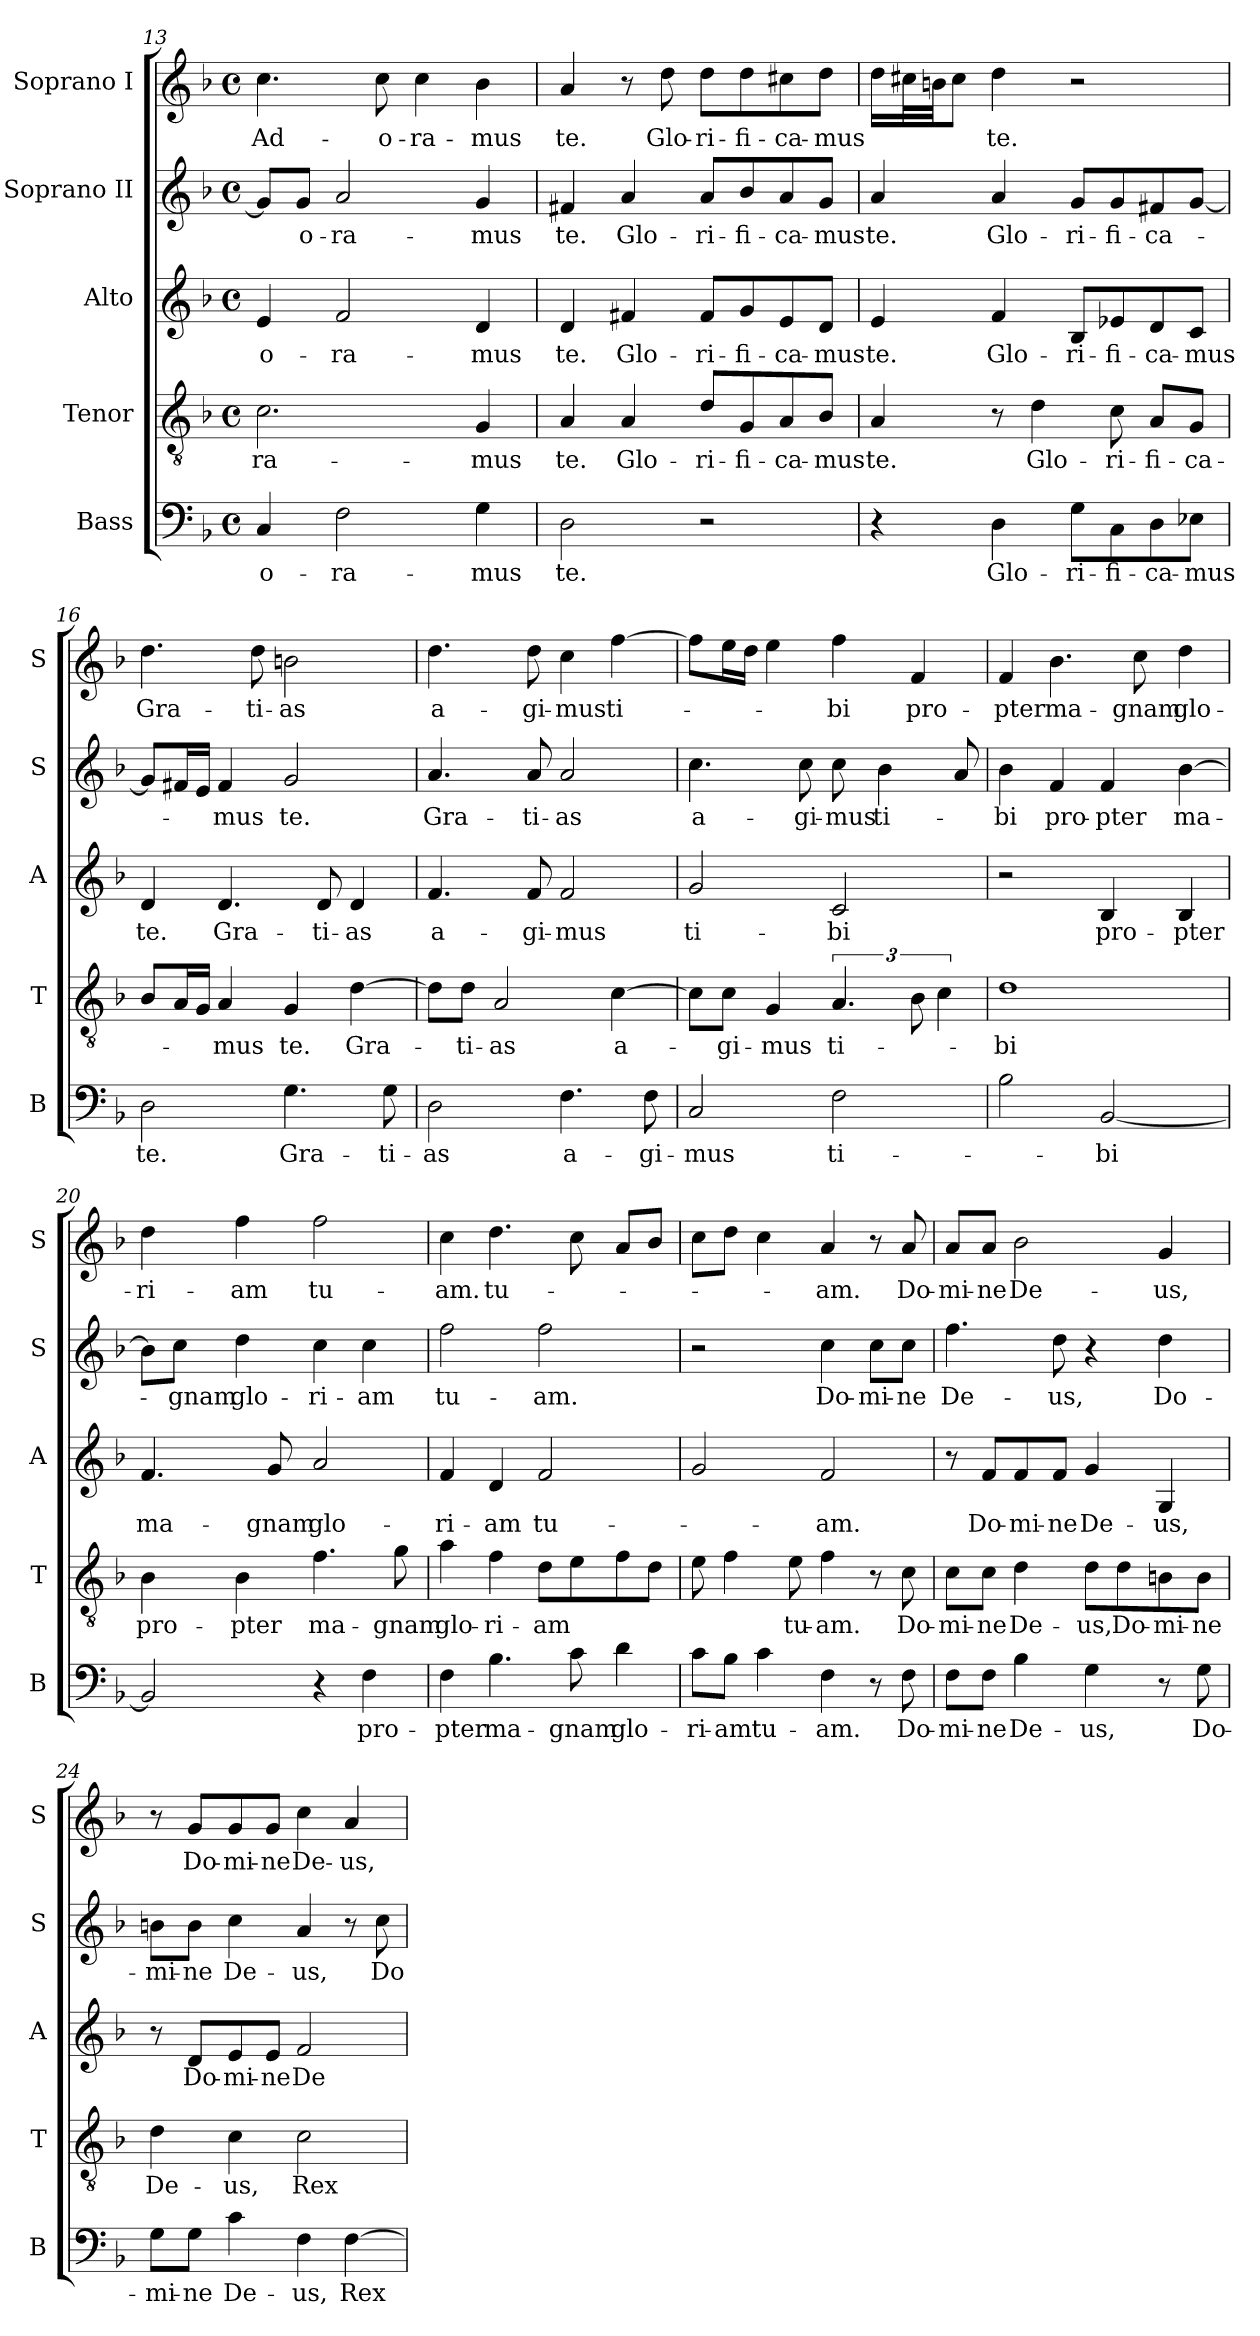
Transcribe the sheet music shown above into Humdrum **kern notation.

**kern	**text	**kern	**text	**kern	**text	**kern	**text	**kern	**text
*part5	*part5	*part4	*part4	*part3	*part3	*part2	*part2	*part1	*part1
*staff5	*staff5	*staff4	*staff4	*staff3	*staff3	*staff2	*staff2	*staff1	*staff1
*I"Bass	*	*I"Tenor	*	*I"Alto	*	*I"Soprano II	*	*I"Soprano I	*
*I'B	*	*I'T	*	*I'A	*	*I'S	*	*I'S	*
*clefF4	*	*clefGv2	*	*clefG2	*	*clefG2	*	*clefG2	*
*k[b-]	*	*k[b-]	*	*k[b-]	*	*k[b-]	*	*k[b-]	*
*F:	*	*F:	*	*F:	*	*F:	*	*F:	*
*M4/4	*	*M4/4	*	*M4/4	*	*M4/4	*	*M4/4	*
*met(c)	*	*met(c)	*	*met(c)	*	*met(c)	*	*met(c)	*
=13	=13	=13	=13	=13	=13	=13	=13	=13	=13
!	!LO:LY:b	!	!LO:LY:b	!	!LO:LY:b	!	!	!	!LO:LY:b
4C/	-o-	2.c\	-ra-	4e/	-o-	8g/L]	.	4.cc\	Ad-
!	!	!	!	!	!	!	!LO:LY:b	!	!
.	.	.	.	.	.	8g/J	-o-	.	.
!	!LO:LY:b	!	!	!	!LO:LY:b	!	!LO:LY:b	!	!
2F\	-ra-	.	.	2f/	-ra-	2a/	-ra-	.	.
!	!	!	!	!	!	!	!	!	!LO:LY:b
.	.	.	.	.	.	.	.	8cc\	-o-
!	!	!	!	!	!	!	!	!	!LO:LY:b
.	.	.	.	.	.	.	.	4cc\	-ra-
!	!LO:LY:b	!	!LO:LY:b	!	!LO:LY:b	!	!LO:LY:b	!	!LO:LY:b
4G\	-mus	4G/	-mus	4d/	-mus	4g/	-mus	4b-\	-mus
!!LO:LB:g=z
=14	=14	=14	=14	=14	=14	=14	=14	=14	=14
!	!LO:LY:b	!	!LO:LY:b	!	!LO:LY:b	!	!LO:LY:b	!	!LO:LY:b
2D\	te.	4A/	te.	4d/	te.	4f#X/	te.	4a/	te.
!	!	!	!LO:LY:b	!	!LO:LY:b	!	!LO:LY:b	!	!
.	.	4A/	Glo-	4f#X/	Glo-	4a/	Glo-	8r	.
!	!	!	!	!	!	!	!	!	!LO:LY:b
.	.	.	.	.	.	.	.	8dd\	Glo-
!	!	!	!LO:LY:b	!	!LO:LY:b	!	!LO:LY:b	!	!LO:LY:b
2r	.	8d/L	-ri-	8f#/L	-ri-	8a/L	-ri-	8dd\L	-ri-
!	!	!	!LO:LY:b	!	!LO:LY:b	!	!LO:LY:b	!	!LO:LY:b
.	.	8G/	-fi-	8g/	-fi-	8b-/	-fi-	8dd\	-fi-
!	!	!	!LO:LY:b	!	!LO:LY:b	!	!LO:LY:b	!	!LO:LY:b
.	.	8A/	-ca-	8e/	-ca-	8a/	-ca-	8cc#X\	-ca-
!	!	!	!LO:LY:b	!	!LO:LY:b	!	!LO:LY:b	!	!LO:LY:b
.	.	8B-/J	-mus	8d/J	-mus	8g/J	-mus	8dd\J	-mus
=15	=15	=15	=15	=15	=15	=15	=15	=15	=15
!	!	!	!LO:LY:b	!	!LO:LY:b	!	!LO:LY:b	!	!
4r	.	4A/	te.	4e/	te.	4a/	te.	16dd\LL	.
.	.	.	.	.	.	.	.	32cc#X\L	.
.	.	.	.	.	.	.	.	32bn\JJ	.
.	.	.	.	.	.	.	.	8cc#\J	.
!	!LO:LY:b	!	!	!	!LO:LY:b	!	!LO:LY:b	!	!LO:LY:b
4D\	Glo-	8r	.	4f/	Glo-	4a/	Glo-	4dd\	te.
!	!	!	!LO:LY:b	!	!	!	!	!	!
.	.	4d\	Glo-	.	.	.	.	.	.
!	!LO:LY:b	!	!	!	!LO:LY:b	!	!LO:LY:b	!	!
8G\L	-ri-	.	.	8B-/L	-ri-	8g/L	-ri-	2r	.
!	!LO:LY:b	!	!LO:LY:b	!	!LO:LY:b	!	!LO:LY:b	!	!
8C\	-fi-	8c\	-ri-	8e-X/	-fi-	8g/	-fi-	.	.
!	!LO:LY:b	!	!LO:LY:b	!	!LO:LY:b	!	!LO:LY:b	!	!
8D\	-ca-	8A/L	-fi-	8d/	-ca-	8f#X/	-ca-	.	.
!	!LO:LY:b	!	!LO:LY:b	!	!LO:LY:b	!	!	!	!
8E-X\J	-mus	8G/J	-ca-	8c/J	-mus	[8g/J	.	.	.
=16	=16	=16	=16	=16	=16	=16	=16	=16	=16
!	!LO:LY:b	!	!	!	!LO:LY:b	!	!	!	!LO:LY:b
2D\	te.	8B-/L	.	4d/	te.	8g/L]	.	4.dd\	Gra-
.	.	16A/L	.	.	.	16f#X/L	.	.	.
.	.	16G/JJ	.	.	.	16e/JJ	.	.	.
!	!	!	!LO:LY:b	!	!LO:LY:b	!	!LO:LY:b	!	!
.	.	4A/	-mus	4.d/	Gra-	4f#/	-mus	.	.
!	!	!	!	!	!	!	!	!	!LO:LY:b
.	.	.	.	.	.	.	.	8dd\	-ti-
!	!LO:LY:b	!	!LO:LY:b	!	!	!	!LO:LY:b	!	!LO:LY:b
4.G\	Gra-	4G/	te.	.	.	2g/	te.	2bn\	-as
!	!	!	!	!	!LO:LY:b	!	!	!	!
.	.	.	.	8d/	-ti-	.	.	.	.
!	!	!	!LO:LY:b	!	!LO:LY:b	!	!	!	!
.	.	[4d\	Gra-	4d/	-as	.	.	.	.
!	!LO:LY:b	!	!	!	!	!	!	!	!
8G\	-ti-	.	.	.	.	.	.	.	.
=17	=17	=17	=17	=17	=17	=17	=17	=17	=17
!	!LO:LY:b	!	!	!	!LO:LY:b	!	!LO:LY:b	!	!LO:LY:b
2D\	-as	8d\L]	.	4.f/	a-	4.a/	Gra-	4.dd\	a-
!	!	!	!LO:LY:b	!	!	!	!	!	!
.	.	8d\J	-ti-	.	.	.	.	.	.
!	!	!	!LO:LY:b	!	!	!	!	!	!
.	.	2A/	-as	.	.	.	.	.	.
!	!	!	!	!	!LO:LY:b	!	!LO:LY:b	!	!LO:LY:b
.	.	.	.	8f/	-gi-	8a/	-ti-	8dd\	-gi-
!	!LO:LY:b	!	!	!	!LO:LY:b	!	!LO:LY:b	!	!LO:LY:b
4.F\	a-	.	.	2f/	-mus	2a/	-as	4cc\	-mus
!	!	!	!LO:LY:b	!	!	!	!	!	!LO:LY:b
.	.	[4c\	a-	.	.	.	.	[4ff\	ti-
!	!LO:LY:b	!	!	!	!	!	!	!	!
8F\	-gi-	.	.	.	.	.	.	.	.
!!LO:PB:g=z
=18	=18	=18	=18	=18	=18	=18	=18	=18	=18
!	!LO:LY:b	!	!	!	!LO:LY:b	!	!LO:LY:b	!	!
2C/	-mus	8c\L]	.	2g/	ti-	4.cc\	a-	8ff\L]	.
!	!	!	!LO:LY:b	!	!	!	!	!	!
.	.	8c\J	-gi-	.	.	.	.	16ee\L	.
.	.	.	.	.	.	.	.	16dd\JJ	.
!	!	!	!LO:LY:b	!	!	!	!	!	!
.	.	4G/	-mus	.	.	.	.	4ee\	.
!	!	!	!	!	!	!	!LO:LY:b	!	!
.	.	.	.	.	.	8cc\	-gi-	.	.
!	!LO:LY:b	!	!LO:LY:b	!	!LO:LY:b	!	!LO:LY:b	!	!LO:LY:b
2F\	ti-	6.A/	ti-	2c/	-bi	8cc\	-mus	4ff\	-bi
!	!	!	!	!	!	!	!LO:LY:b	!	!
.	.	.	.	.	.	4b-\	ti-	.	.
!	!	!	!	!	!	!	!	!	!LO:LY:b
.	.	12B-\	.	.	.	.	.	4f/	pro-
.	.	6c\	.	.	.	.	.	.	.
.	.	.	.	.	.	8a/	.	.	.
=19	=19	=19	=19	=19	=19	=19	=19	=19	=19
!	!	!	!LO:LY:b	!	!	!	!LO:LY:b	!	!LO:LY:b
2B-\	.	1d	-bi	2r	.	4b-\	-bi	4f/	-pter
!	!	!	!	!	!	!	!LO:LY:b	!	!LO:LY:b
.	.	.	.	.	.	4f/	pro-	4.b-\	ma-
!	!LO:LY:b	!	!	!	!LO:LY:b	!	!LO:LY:b	!	!
[2BB-/	-bi	.	.	4B-/	pro-	4f/	-pter	.	.
!	!	!	!	!	!	!	!	!	!LO:LY:b
.	.	.	.	.	.	.	.	8cc\	-gnam
!	!	!	!	!	!LO:LY:b	!	!LO:LY:b	!	!LO:LY:b
.	.	.	.	4B-/	-pter	[4b-\	ma-	4dd\	glo-
=20	=20	=20	=20	=20	=20	=20	=20	=20	=20
!	!	!	!LO:LY:b	!	!LO:LY:b	!	!	!	!LO:LY:b
2BB-/]	.	4B-\	pro-	4.f/	ma-	8b-\L]	.	4dd\	-ri-
!	!	!	!	!	!	!	!LO:LY:b	!	!
.	.	.	.	.	.	8cc\J	-gnam	.	.
!	!	!	!LO:LY:b	!	!	!	!LO:LY:b	!	!LO:LY:b
.	.	4B-\	-pter	.	.	4dd\	glo-	4ff\	-am
!	!	!	!	!	!LO:LY:b	!	!	!	!
.	.	.	.	8g/	-gnam	.	.	.	.
!	!	!	!LO:LY:b	!	!LO:LY:b	!	!LO:LY:b	!	!LO:LY:b
4r	.	4.f\	ma-	2a/	glo-	4cc\	-ri-	2ff\	tu-
!	!LO:LY:b	!	!	!	!	!	!LO:LY:b	!	!
4F\	pro-	.	.	.	.	4cc\	-am	.	.
!	!	!	!LO:LY:b	!	!	!	!	!	!
.	.	8g\	-gnam	.	.	.	.	.	.
=21	=21	=21	=21	=21	=21	=21	=21	=21	=21
!	!LO:LY:b	!	!LO:LY:b	!	!LO:LY:b	!	!LO:LY:b	!	!LO:LY:b
4F\	-pter	4a\	glo-	4f/	-ri-	2ff\	tu-	4cc\	-am.
!	!LO:LY:b	!	!LO:LY:b	!	!LO:LY:b	!	!	!	!LO:LY:b
4.B-\	ma-	4f\	-ri-	4d/	-am	.	.	4.dd\	tu-
!	!	!	!LO:LY:b	!	!LO:LY:b	!	!LO:LY:b	!	!
.	.	8d\L	-am	2f/	tu-	2ff\	-am.	.	.
!	!LO:LY:b	!	!	!	!	!	!	!	!
8c\	-gnam	8e\	.	.	.	.	.	8cc\	.
!	!LO:LY:b	!	!	!	!	!	!	!	!
4d\	glo-	8f\	.	.	.	.	.	8a/L	.
.	.	8d\J	.	.	.	.	.	8b-/J	.
!!LO:LB:g=z
=22	=22	=22	=22	=22	=22	=22	=22	=22	=22
!	!LO:LY:b	!	!	!	!	!	!	!	!
8c\L	-ri-	8e\	.	2g/	.	2r	.	8cc\L	.
!	!LO:LY:b	!	!	!	!	!	!	!	!
8B-\J	-am	4f\	.	.	.	.	.	8dd\J	.
!	!LO:LY:b	!	!	!	!	!	!	!	!
4c\	tu-	.	.	.	.	.	.	4cc\	.
!	!	!	!LO:LY:b	!	!	!	!	!	!
.	.	8e\	tu-	.	.	.	.	.	.
!	!LO:LY:b	!	!LO:LY:b	!	!LO:LY:b	!	!LO:LY:b	!	!LO:LY:b
4F\	-am.	4f\	-am.	2f/	-am.	4cc\	Do-	4a/	-am.
!	!	!	!	!	!	!	!LO:LY:b	!	!
8r	.	8r	.	.	.	8cc\L	-mi-	8r	.
!	!LO:LY:b	!	!LO:LY:b	!	!	!	!LO:LY:b	!	!LO:LY:b
8F\	Do-	8c\	Do-	.	.	8cc\J	-ne	8a/	Do-
=23	=23	=23	=23	=23	=23	=23	=23	=23	=23
!	!LO:LY:b	!	!LO:LY:b	!	!	!	!LO:LY:b	!	!LO:LY:b
8F\L	-mi-	8c\L	-mi-	8r	.	4.ff\	De-	8a/L	-mi-
!	!LO:LY:b	!	!LO:LY:b	!	!LO:LY:b	!	!	!	!LO:LY:b
8F\J	-ne	8c\J	-ne	8f/L	Do-	.	.	8a/J	-ne
!	!LO:LY:b	!	!LO:LY:b	!	!LO:LY:b	!	!	!	!LO:LY:b
4B-\	De-	4d\	De-	8f/	-mi-	.	.	2b-\	De-
!	!	!	!	!	!LO:LY:b	!	!LO:LY:b	!	!
.	.	.	.	8f/J	-ne	8dd\	-us,	.	.
!	!LO:LY:b	!	!LO:LY:b	!	!LO:LY:b	!	!	!	!
4G\	-us,	8d\L	-us,	4g/	De-	4r	.	.	.
!	!	!	!LO:LY:b	!	!	!	!	!	!
.	.	8d\	Do-	.	.	.	.	.	.
!	!	!	!LO:LY:b	!	!LO:LY:b	!	!LO:LY:b	!	!LO:LY:b
8r	.	8Bn\	-mi-	4G/	-us,	4dd\	Do-	4g/	-us,
!	!LO:LY:b	!	!LO:LY:b	!	!	!	!	!	!
8G\	Do-	8B\J	-ne	.	.	.	.	.	.
=24	=24	=24	=24	=24	=24	=24	=24	=24	=24
!	!LO:LY:b	!	!LO:LY:b	!	!	!	!LO:LY:b	!	!
8G\L	-mi-	4d\	De-	8r	.	8bn\L	-mi-	8r	.
!	!LO:LY:b	!	!	!	!LO:LY:b	!	!LO:LY:b	!	!LO:LY:b
8G\J	-ne	.	.	8d/L	Do-	8b\J	-ne	8g/L	Do-
!	!LO:LY:b	!	!LO:LY:b	!	!LO:LY:b	!	!LO:LY:b	!	!LO:LY:b
4c\	De-	4c\	-us,	8e/	-mi-	4cc\	De-	8g/	-mi-
!	!	!	!	!	!LO:LY:b	!	!	!	!LO:LY:b
.	.	.	.	8e/J	-ne	.	.	8g/J	-ne
!	!LO:LY:b	!	!LO:LY:b	!	!LO:LY:b	!	!LO:LY:b	!	!LO:LY:b
4F\	-us,	2c\	Rex	2f/	De-	4a/	-us,	4cc\	De-
!	!LO:LY:b	!	!	!	!	!	!	!	!LO:LY:b
[4F\	Rex	.	.	.	.	8r	.	4a/	-us,
!	!	!	!	!	!	!	!LO:LY:b	!	!
.	.	.	.	.	.	8cc\	Do-	.	.
=	=	=	=	=	=	=	=	=	=
*-	*-	*-	*-	*-	*-	*-	*-	*-	*-
